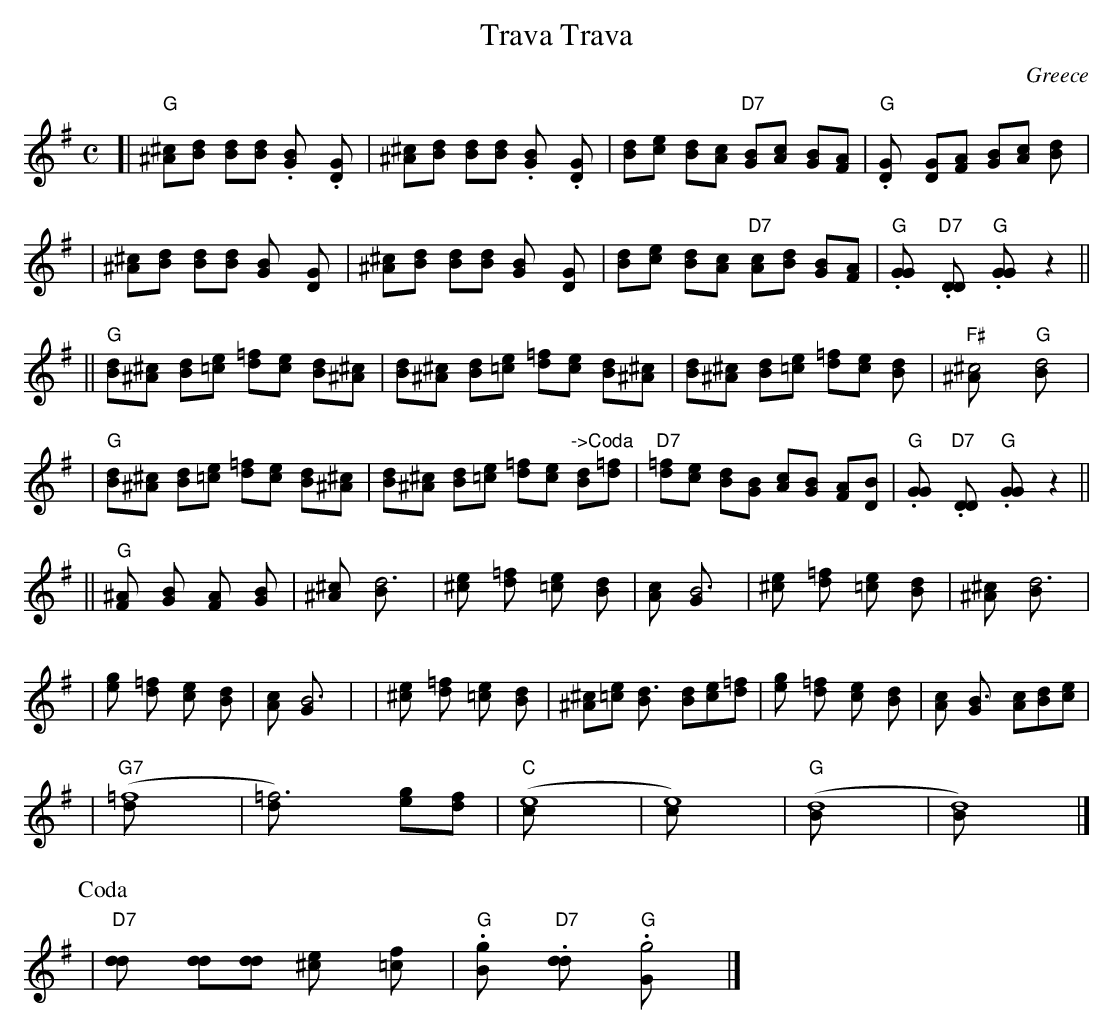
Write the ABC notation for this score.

X:1
T:Trava Trava
C:Greece
M:C
K:G
L:1/8
[| "G"[^c^A][dB] [dB][dB] .[B2G] .[D2G] \
|     [^c^A][dB] [dB][dB] .[B2G] .[D2G] \
|     [dB][ec] [dB][cA] "D7"[BG][cA] [BG][AF] \
|  "G".[G2D] [DG][AF] [BG][cA] [d2B] |
|     [^c^A][dB] [dB][dB] [B2G] [D2G] \
|     [^c^A][dB] [dB][dB] [B2G] [D2G] \
|     [dB][ec] [dB][cA] "D7"[cA][dB] [BG][AF] \
|  "G".[G2G] "D7".[D2D] "G".[G2G] z2 ||
|| "G"[dB][^c^A] [dB][e=c] [=fd][ec] [dB][^c^A] \
|     [dB][^c^A] [dB][e=c] [=fd][ec] [dB][^c^A] \
|     [dB][^c^A] [dB][e=c] [=fd][ec] [d2B] \
| "F#"[^c4^A] "G"[d4B] |
|  "G"[dB][^c^A] [dB][e=c] [=fd][ec] [dB][^c^A] \
|     [dB][^c^A] [dB][e=c] [=fd][ec] "->Coda"[dB][=fd] \
| "D7"[=fd][ec] [dB][BG] [cA][BG] [AF][BD] \
| "G".[G2G] "D7".[D2D] "G".[G2G] z2 ||
|| "G"[^A2F] [B2G] [A2F] [B2G] \
|     [^c2^A] [d6B] \
|     [e2^c] [=f2d] [e2=c] [d2B] \
|     [c2A] [B6G] \
|     [e2^c] [=f2d] [e2=c] [d2B] \
|     [^c2^A] [d6B] |
|     [g2e] [=f2d] [e2c] [d2B] \
|     [c2A] [B6G] | \
|     [e2^c] [=f2d] [e2=c] [d2B] \
|     [^c^A][e=c] [d3B] [dB][ec][=fd] \
|     [g2e] [=f2d] [e2c] [d2B] \
|     [c2A] [B3G] [cA][dB][ec] |
| "G7"([=f8d] \
|     [=f6d]) [ge][fd] \
|  "C"([e8c] \
|     [e8c]) \
|  "G"([d8B] \
|     [d8B]) |]
P:Coda
| "D7"[d2d] [dd][dd] [e2^c] [f2=c] \
| "G".[g2B] "D7".[d2d] "G".[g4G] |]
